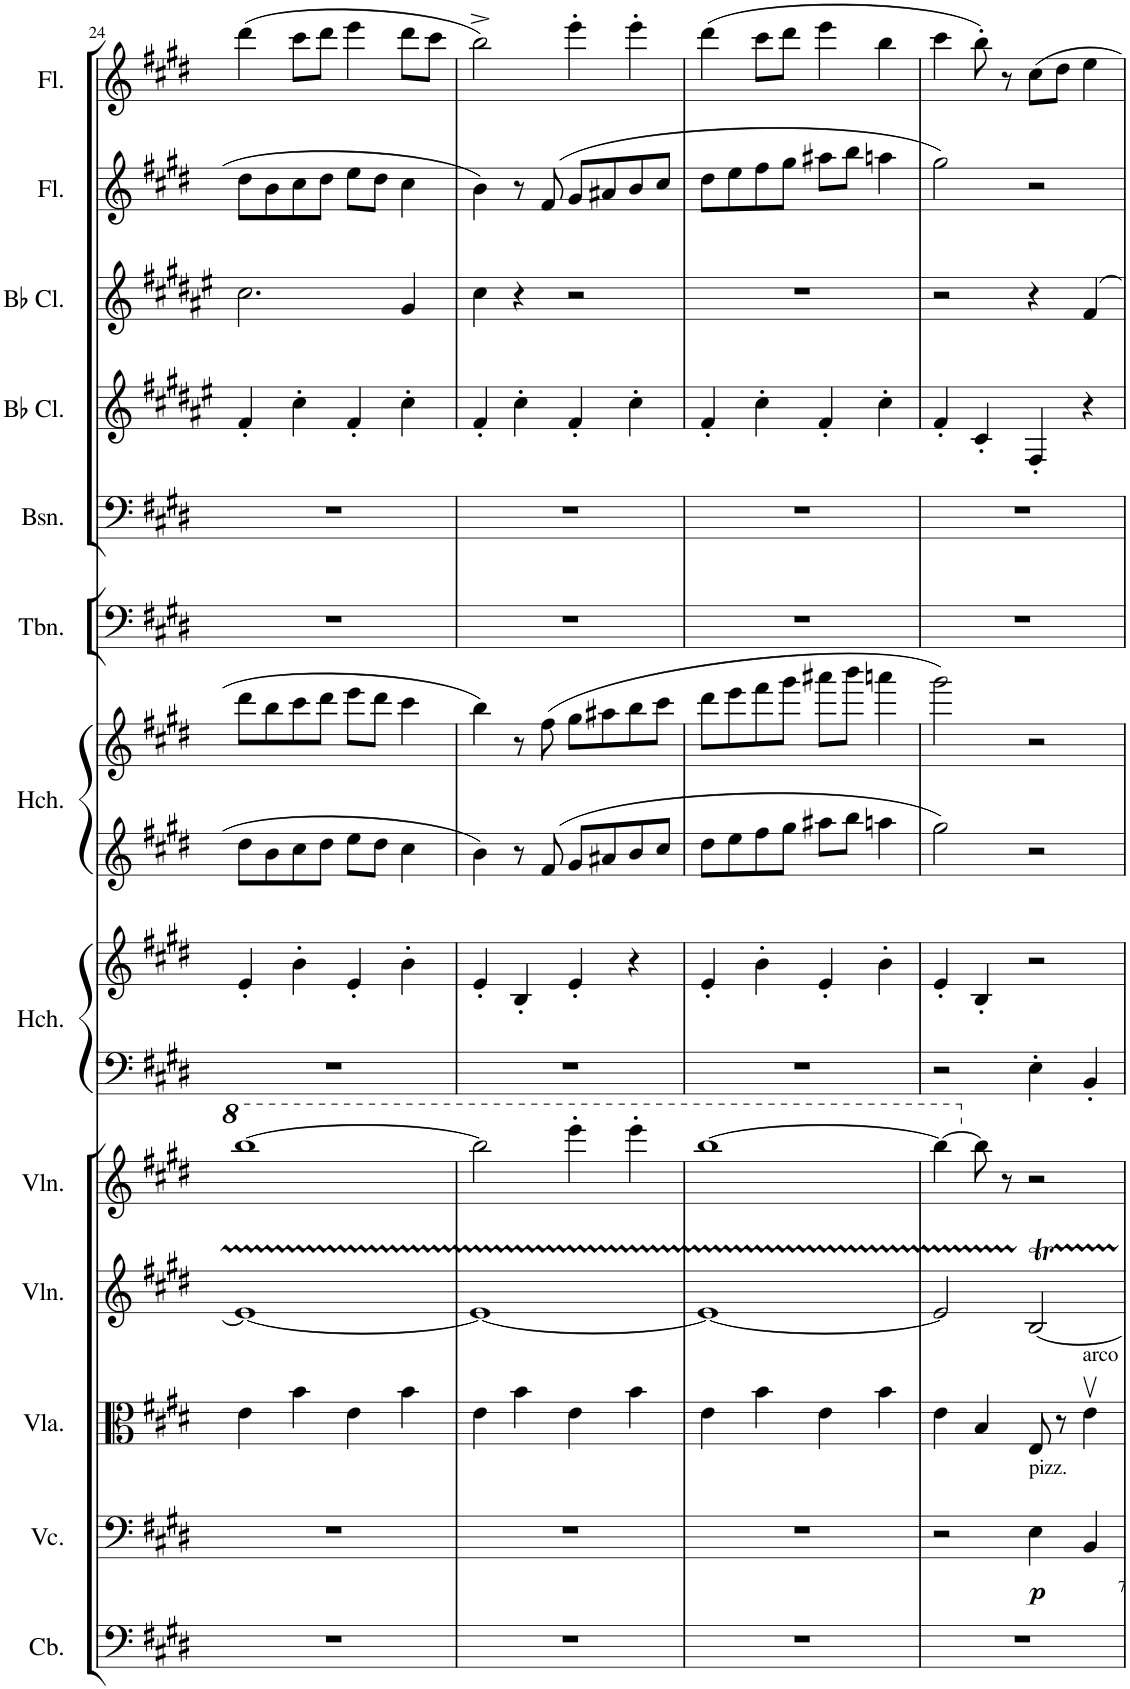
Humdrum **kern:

**kern	**kern	**dynam	**kern	**kern	**kern	**kern	**kern	**kern	**kern	**kern	**kern	**kern	**kern	**kern	**kern
*part13	*part12	*part12	*part11	*part10	*part9	*part8	*part8	*part7	*part7	*part6	*part5	*part4	*part3	*part2	*part1
*staff15	*staff14	*staff14	*staff13	*staff12	*staff11	*staff10	*staff9	*staff8	*staff7	*staff6	*staff5	*staff4	*staff3	*staff2	*staff1
*I"Contrabass	*I"Violoncello	*	*I"Viola	*I"Violin II	*I"Violin I	*I"Harpsichord II	*	*I"Harpsichord I	*	*I"Trombone	*I"Bassoon	*I"Bb Clarinet II	*I"Bb Clarinet I	*I"Flute II	*I"Flute I
*I'Cb.	*I'Vc.	*	*I'Vla.	*I'Vln.	*I'Vln.	*I'Hch.	*	*I'Hch.	*	*I'Tbn.	*I'Bsn.	*I'Bb Cl.	*I'Bb Cl.	*I'Fl.	*I'Fl.
!!LO:PB:g=z
*clefF4	*clefF4	*	*clefC3	*clefG2	*clefG2	*clefF4	*clefG2	*clefG2	*clefG2	*clefF4	*clefF4	*clefG2	*clefG2	*clefG2	*clefG2
*Trd7c12	*	*	*	*	*	*	*	*	*	*	*	*Trd1c2	*Trd1c2	*	*
*k[f#c#g#d#]	*k[f#c#g#d#]	*	*k[f#c#g#d#]	*k[f#c#g#d#]	*k[f#c#g#d#]	*k[f#c#g#d#]	*k[f#c#g#d#]	*k[f#c#g#d#]	*k[f#c#g#d#]	*k[f#c#g#d#]	*k[f#c#g#d#]	*k[f#c#g#d#a#e#]	*k[f#c#g#d#a#e#]	*k[f#c#g#d#]	*k[f#c#g#d#]
*E:	*E:	*	*E:	*E:	*E:	*E:	*E:	*E:	*E:	*E:	*E:	*	*	*E:	*E:
*M2/2	*M2/2	*	*M2/2	*M2/2	*M2/2	*M2/2	*M2/2	*M2/2	*M2/2	*M2/2	*M2/2	*M2/2	*M2/2	*M2/2	*M2/2
=24	=24	=24	=24	=24	=24	=24	=24	=24	=24	=24	=24	=24	=24	=24	=24
1r	1r	.	4e\	1e_	[1bbb	1r	4e'/	8dd#\L	8ddd#\L	1r	1r	4f#'/	2.cc#\	8dd#\L	(4ddd#\
.	.	.	.	.	.	.	.	8b\	8bb\	.	.	.	.	8b\	.
.	.	.	4b\	.	.	.	4b'\	8cc#\	8ccc#\	.	.	4cc#'\	.	8cc#\	8ccc#\L
.	.	.	.	.	.	.	.	8dd#\J	8ddd#\J	.	.	.	.	8dd#\J	8ddd#\J
.	.	.	4e\	.	.	.	4e'/	8ee\L	8eee\L	.	.	4f#'/	.	8ee\L	4eee\
.	.	.	.	.	.	.	.	8dd#\J	8ddd#\J	.	.	.	.	8dd#\J	.
.	.	.	4b\	.	.	.	4b'\	4cc#\	4ccc#\	.	.	4cc#'\	4g#/	4cc#\	8ddd#\L
.	.	.	.	.	.	.	.	.	.	.	.	.	.	.	8ccc#\J
=25	=25	=25	=25	=25	=25	=25	=25	=25	=25	=25	=25	=25	=25	=25	=25
1r	1r	.	4e\	1e_	2bbb\]	1r	4e'/	4b\	4bb\	1r	1r	4f#'/	4cc#\	4b\	2bb^\)
.	.	.	4b\	.	.	.	4B'/	8r	8r	.	.	4cc#'\	4r	8r	.
.	.	.	.	.	.	.	.	8f#/	(8ff#\	.	.	.	.	(8f#/	.
.	.	.	4e\	.	4eeee'\	.	4e'/	8g#/L	8gg#\L	.	.	4f#'/	2r	8g#/L	4eee'\
.	.	.	.	.	.	.	.	8a#X/	8aa#X\	.	.	.	.	8a#X/	.
.	.	.	4b\	.	4eeee'\	.	4r	8b/	8bb\	.	.	4cc#'\	.	8b/	4eee'\
.	.	.	.	.	.	.	.	8cc#/J	8ccc#\J	.	.	.	.	8cc#/J	.
=26	=26	=26	=26	=26	=26	=26	=26	=26	=26	=26	=26	=26	=26	=26	=26
1r	1r	.	4e\	1e_	[1bbb	1r	4e'/	8dd#\L	8ddd#\L	1r	1r	4f#'/	1r	8dd#\L	(4ddd#\
.	.	.	.	.	.	.	.	8ee\	8eee\	.	.	.	.	8ee\	.
.	.	.	4b\	.	.	.	4b'\	8ff#\	8fff#\	.	.	4cc#'\	.	8ff#\	8ccc#\L
.	.	.	.	.	.	.	.	8gg#\J	8ggg#\J	.	.	.	.	8gg#\J	8ddd#\J
.	.	.	4e\	.	.	.	4e'/	8aa#X\L	8aaa#X\L	.	.	4f#'/	.	8aa#X\L	4eee\
.	.	.	.	.	.	.	.	8bb\J	8bbb\J	.	.	.	.	8bb\J	.
.	.	.	4b\	.	.	.	4b'\	4aan\	4aaan\	.	.	4cc#'\	.	4aan\	4bb\
=27	=27	=27	=27	=27	=27	=27	=27	=27	=27	=27	=27	=27	=27	=27	=27
1r	2r	.	4e\	2e/]	4bbb\_	2r	4e'/	2gg#\	2ggg#\)	1r	1r	4f#'/	2r	2gg#\)	4ccc#\
.	.	.	4B/	.	8bb\]	.	4B'/	.	.	.	.	4c#'/	.	.	8bb'\)
.	.	.	.	.	8r	.	.	.	.	.	.	.	.	.	8r
!	!LO:TX:a:t=pizz.	!	!	!	!	!	!	!	!	!	!	!	!	!	!
!	!	!LO:DY:b	!	!	!	!	!	!	!	!	!	!	!	!	!
.	4E\	p	8E/	[2BT/	2r	4E'\	2r	2r	2r	.	.	4F#'/	4r	2r	8cc#\L
.	.	.	8r	.	.	.	.	.	.	.	.	.	.	.	8dd#\J
!	!	!	!LO:TX:a:t=arco	!	!	!	!	!	!	!	!	!	!	!	!
.	4BB/	.	4ev\	.	.	4BB'/	.	.	.	.	.	4r	4f#/	.	4ee\
=	=	=	=	=	=	=	=	=	=	=	=	=	=	=	=
*-	*-	*-	*-	*-	*-	*-	*-	*-	*-	*-	*-	*-	*-	*-	*-
